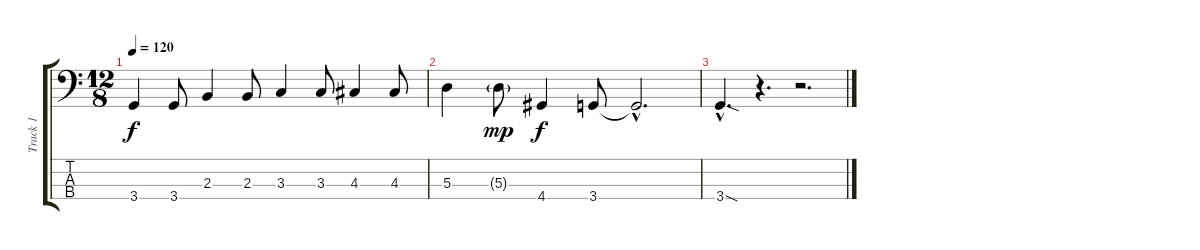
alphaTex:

\track ("Track 1" "Track 1") {instrument electricbassfinger}
\staff {score tabs}
\tuning (G2 D2 A1 E1) {hide}
\ts (12 8)
\tempo 120
\clef f4
\ks c
3.4.4{dy f} 3.4.8 2.3.4 2.3.8 3.3.4 3.3.8 4.3.4 4.3.8 |
5.3.4 5.3{g}.8{dy mp} 4.4.4{dy f} 3.4.8 3.4{hac t}.2{d} |
3.4{sod hac}.4{d} r.4{d} r.2{d}
